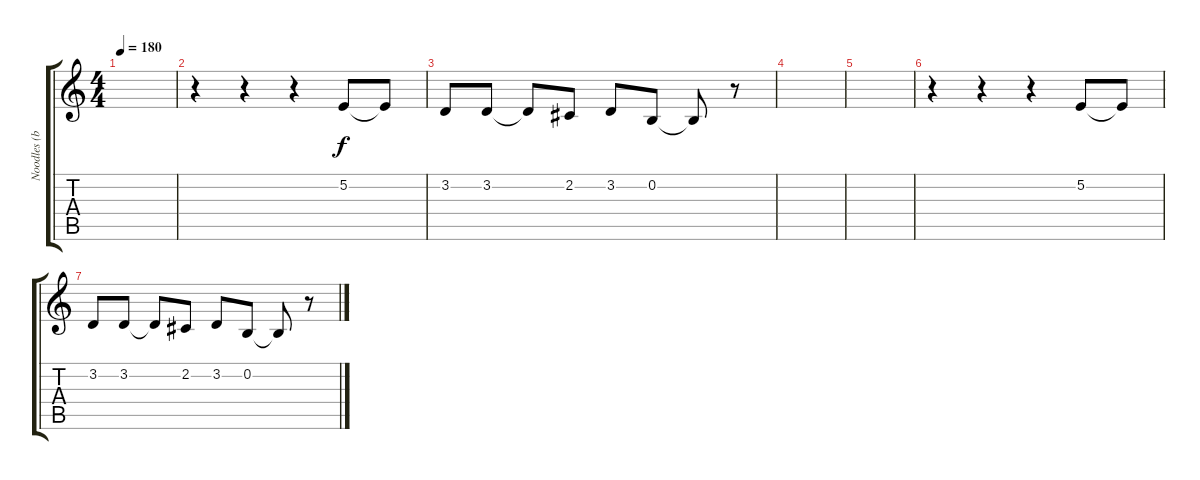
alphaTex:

\track ("Noodles (back vocals)" "Noodles (b") {instrument englishhorn}
\staff {score tabs}
\tuning (E4 B3 G3 D3 A2 E2) {hide}
\ts (4 4)
\tempo 180
\clef g2
\ks c
|
r.4 r.4 r.4 5.2.8{balance 1} 5.2{t}.8 |
3.2.8 3.2.8 3.2{t}.8 2.2.8 3.2.8 0.2.8 0.2{t}.8 r.8 |
|
|
r.4 r.4 r.4 5.2.8{balance 1} 5.2{t}.8 |
3.2.8 3.2.8 3.2{t}.8 2.2.8 3.2.8 0.2.8 0.2{t}.8 r.8
